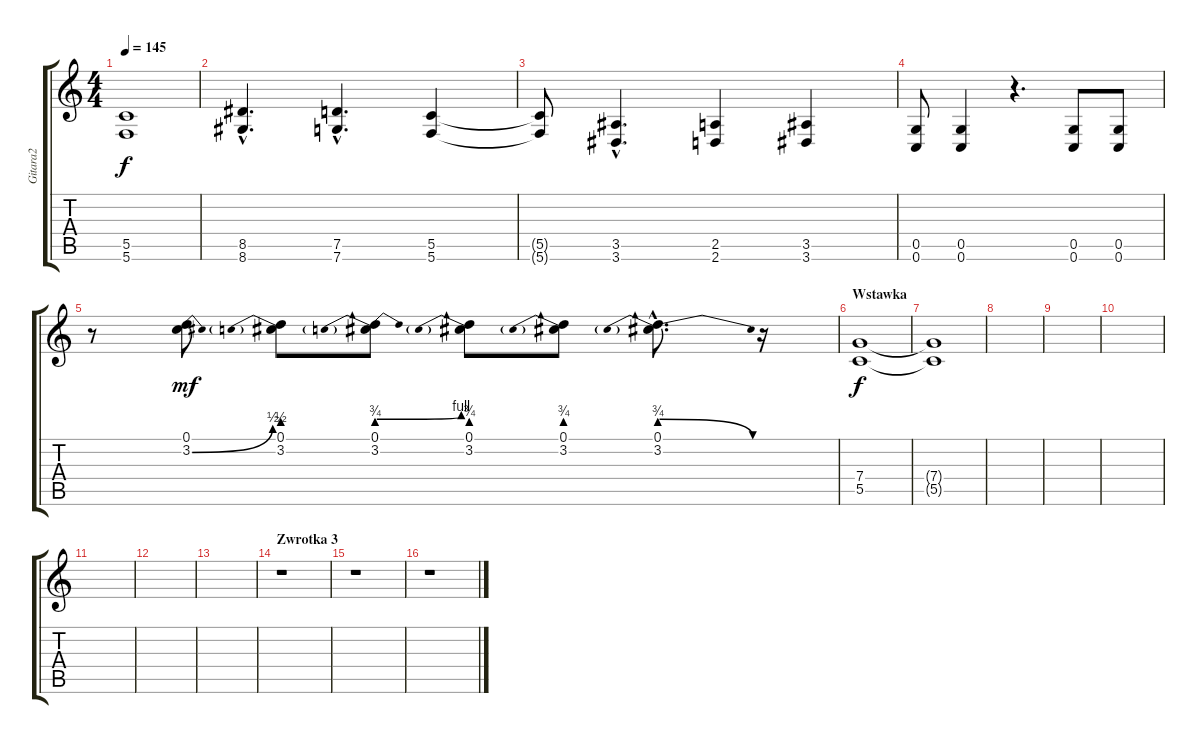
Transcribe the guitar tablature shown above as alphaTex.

\track ("Gitara2" "Gitara2") {instrument distortionguitar}
\staff {score tabs}
\tuning (D4 A3 F3 C3 G2 C2) {hide}
\ts (4 4)
\tempo 145
\clef g2
\ks c
(5.5{t} 5.6{t}).1{dy f} |
(8.5{hac} 8.6{hac}).4{d} (7.5{hac} 7.6{hac}).4{d} (5.5 5.6).4 |
(5.5{t} 5.6{t}).8 (3.5{hac} 3.6{hac}).4{d} (2.5 2.6).4 (3.5 3.6).4 |
(0.5 0.6).8 (0.5 0.6).4 r.4{d} (0.5 0.6).8 (0.5 0.6).8 |
r.8 (0.1 3.2{be (bend 0 0 60 2)}).8{dy mf} (0.1 3.2{be (prebend 0 2 60 2)}).8 (0.1 3.2{be (prebendbend 0 3 60 4)}).8 (0.1 3.2{be (prebend 0 3 60 3)}).8 (0.1 3.2{be (prebend 0 3 60 3)}).8 (0.1{hac} 3.2{be (prebendrelease 0 3 60 0) hac}).8{d} r.16 |
\section ("" "Wstawka")
(7.4 5.5).1{dy f} |
(7.4{t} 5.5{t}).1 |
|
|
|
|
|
|
\section ("" "Zwrotka 3")
r.1 |
r.1 |
r.1
